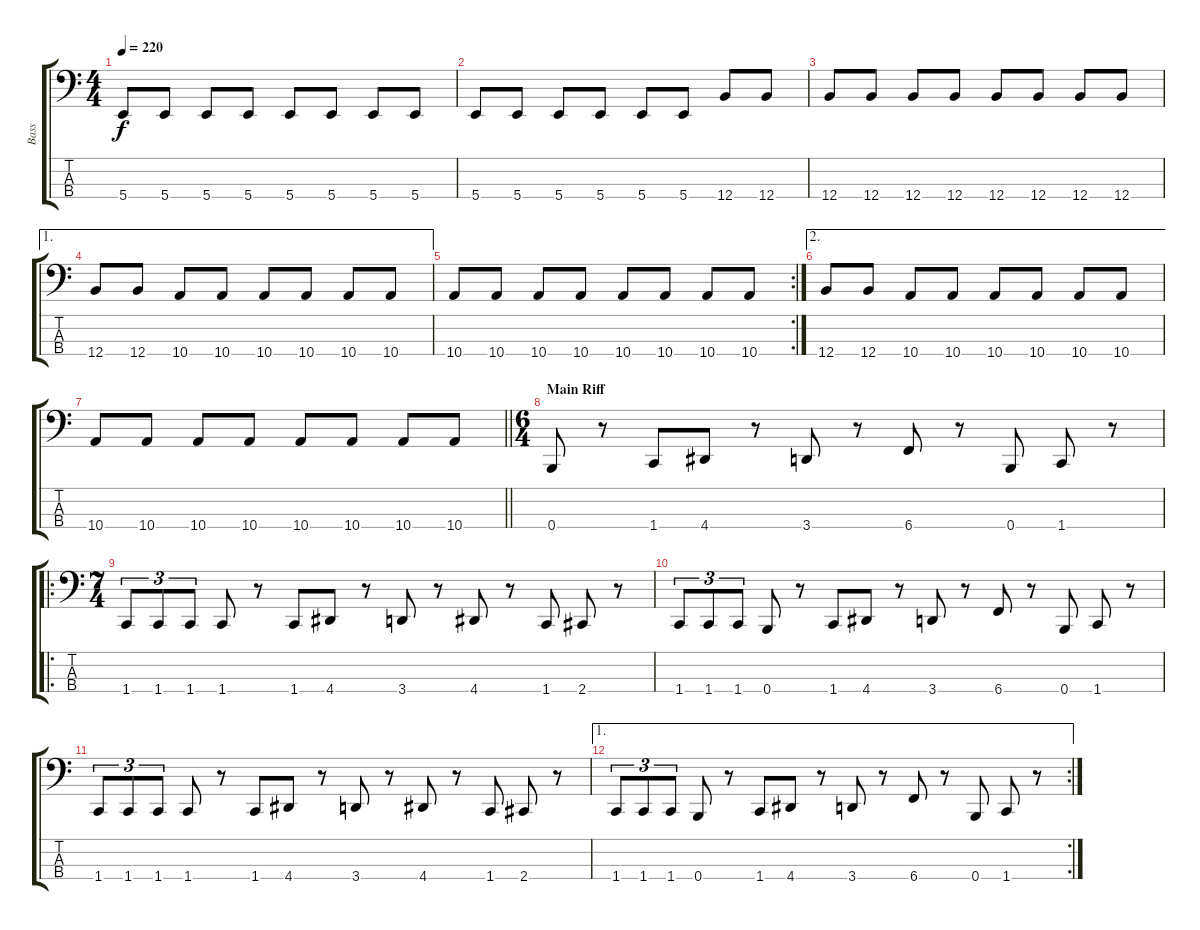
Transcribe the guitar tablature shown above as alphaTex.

\track ("Bass" "Bass") {instrument distortionguitar}
\staff {score tabs}
\tuning (E2 B1 Gb1 B0) {hide}
\ts (4 4)
\tempo 220
\clef f4
\ks c
5.4.8{dy f} 5.4.8 5.4.8 5.4.8 5.4.8 5.4.8 5.4.8 5.4.8 |
5.4.8 5.4.8 5.4.8 5.4.8 5.4.8 5.4.8 12.4.8 12.4.8 |
12.4.8 12.4.8 12.4.8 12.4.8 12.4.8 12.4.8 12.4.8 12.4.8 |
\ae 1
12.4.8 12.4.8 10.4.8 10.4.8 10.4.8 10.4.8 10.4.8 10.4.8 |
\rc 2
10.4.8 10.4.8 10.4.8 10.4.8 10.4.8 10.4.8 10.4.8 10.4.8 |
\ae 2
12.4.8 12.4.8 10.4.8 10.4.8 10.4.8 10.4.8 10.4.8 10.4.8 |
\barLineRight lightlight
10.4.8 10.4.8 10.4.8 10.4.8 10.4.8 10.4.8 10.4.8 10.4.8 |
\ts (6 4)
\section ("" "Main Riff")
0.4.8{instrument distortionguitar} r.8 1.4.8 4.4.8 r.8 3.4.8 r.8 6.4.8 r.8 0.4.8 1.4.8 r.8 |
\ro
\ts (7 4)
1.4.8{tu (3 2)} 1.4.8{tu (3 2)} 1.4.8{tu (3 2)} 1.4.8 r.8 1.4.8 4.4.8 r.8 3.4.8 r.8 4.4.8 r.8 1.4.8 2.4.8 r.8 |
1.4.8{tu (3 2)} 1.4.8{tu (3 2)} 1.4.8{tu (3 2)} 0.4.8 r.8 1.4.8 4.4.8 r.8 3.4.8 r.8 6.4.8 r.8 0.4.8 1.4.8 r.8 |
1.4.8{tu (3 2)} 1.4.8{tu (3 2)} 1.4.8{tu (3 2)} 1.4.8 r.8 1.4.8 4.4.8 r.8 3.4.8 r.8 4.4.8 r.8 1.4.8 2.4.8 r.8 |
\ae 1
\rc 2
1.4.8{tu (3 2)} 1.4.8{tu (3 2)} 1.4.8{tu (3 2)} 0.4.8 r.8 1.4.8 4.4.8 r.8 3.4.8 r.8 6.4.8 r.8 0.4.8 1.4.8 r.8
